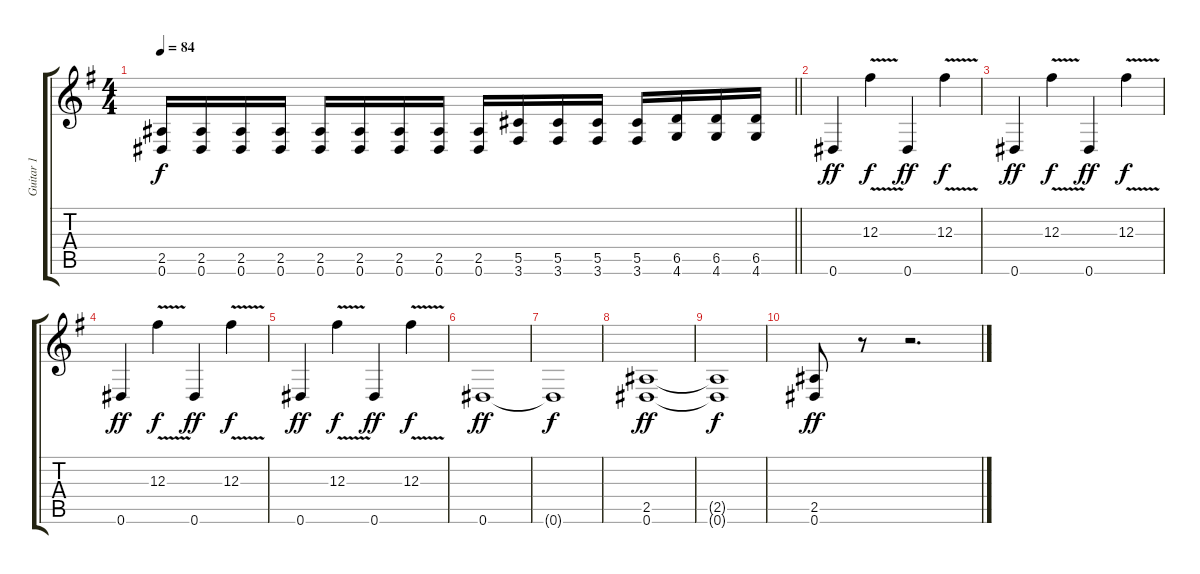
\track ("Guitar 1" "Guitar 1") {instrument distortionguitar}
\staff {score tabs}
\tuning (Eb4 Bb3 Gb3 Db3 Ab2 Eb2) {hide}
\ts (4 4)
\tempo 84
\clef g2
\barLineRight lightlight
\ks eminor
(2.5 0.6).16{dy f} (2.5 0.6).16 (2.5 0.6).16 (2.5 0.6).16 (2.5 0.6).16 (2.5 0.6).16 (2.5 0.6).16 (2.5 0.6).16 (2.5 0.6).16 (5.5 3.6).16 (5.5 3.6).16 (5.5 3.6).16 (5.5 3.6).16 (6.5 4.6).16 (6.5 4.6).16 (6.5 4.6).16 |
0.6.4{dy ff} 12.3{v}.4{dy f} 0.6.4{dy ff} 12.3{v}.4{dy f} |
0.6.4{dy ff} 12.3{v}.4{dy f} 0.6.4{dy ff} 12.3{v}.4{dy f} |
0.6.4{dy ff} 12.3{v}.4{dy f} 0.6.4{dy ff} 12.3{v}.4{dy f} |
0.6.4{dy ff} 12.3{v}.4{dy f} 0.6.4{dy ff} 12.3{v}.4{dy f} |
0.6.1{dy ff} |
0.6{t}.1{dy f} |
(2.5 0.6).1{dy ff} |
(2.5{t} 0.6{t}).1{dy f} |
(2.5 0.6).8{dy ff} r.8 r.2{d}
